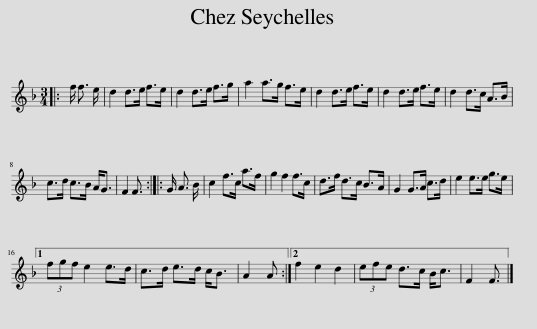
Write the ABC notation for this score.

X:1
L:1/8
M:3/4
I:linebreak $
K:F
V:1 treble
V:1
|: f/ f3/2 e/ | d2 d>e f>e | d2 d>e f>g | a2 a>g f>e | d2 d>e f>e | %5
 d2 d>e f>e | d2 d>c A>B |$ c>d c>B A<G | F2 F3/2 :: G/ A3/2 B/ | %10
 c2 f>c a>f | g2 f2 f>c | d>f d>c B>A | G2 G>A c>d | e2 e>e g>e |1$ %15
 (3fgf e2 e>d | c>d e>d c<B | A2 A :|2 f2 e2 d2 | (3efe d>c B<c | %20
 F2 F3/2 |] %21
